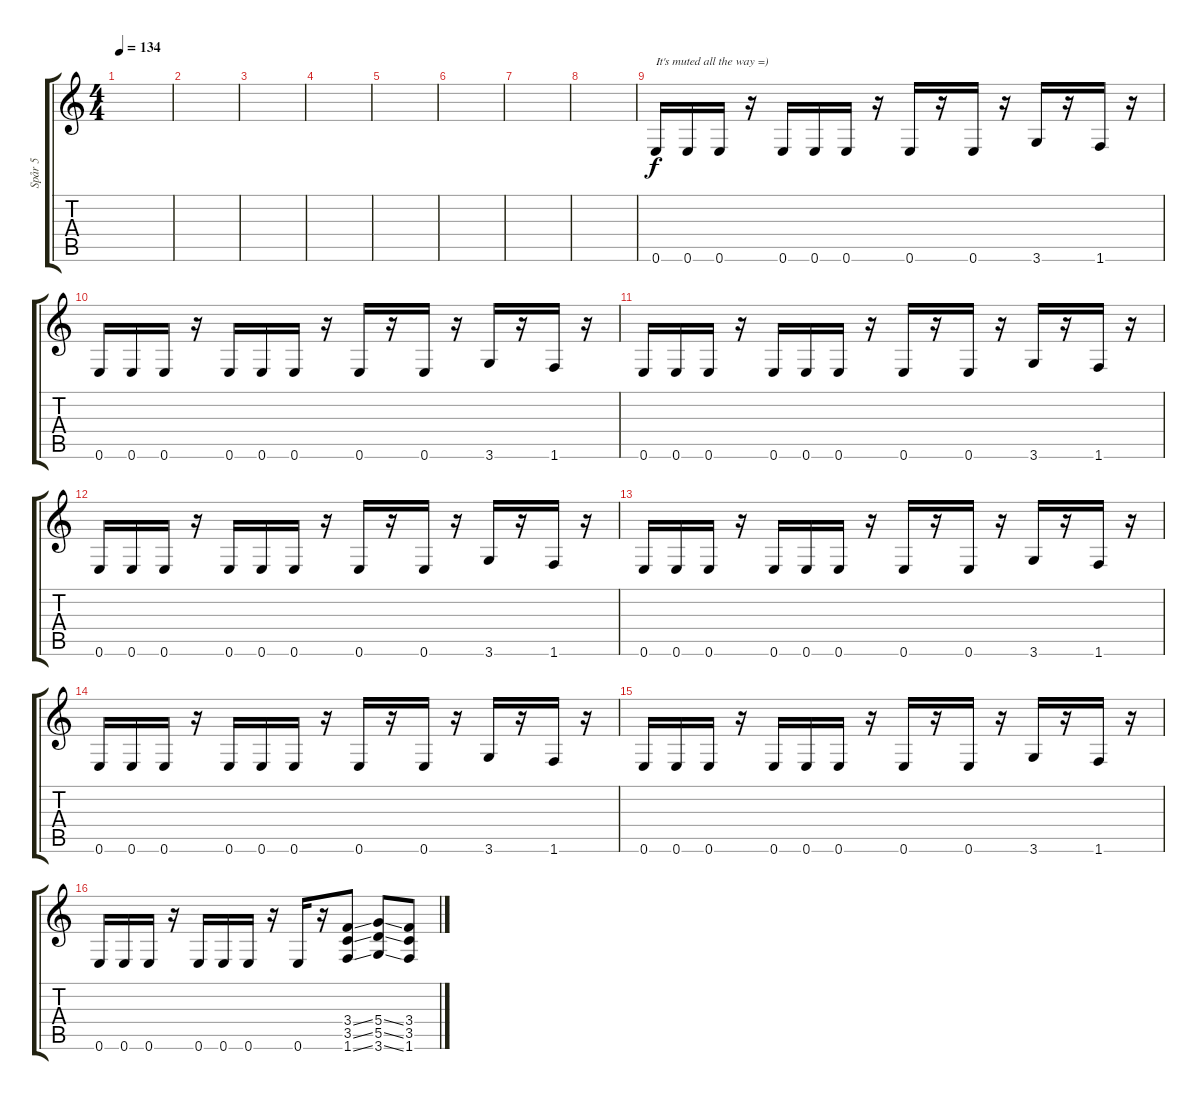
\track ("Spår 5" "Spår 5") {instrument distortionguitar}
\staff {score tabs}
\tuning (E4 B3 G3 D3 A2 E2) {hide}
\ts (4 4)
\tempo 134
\clef g2
\ks c
|
|
|
|
|
|
|
|
0.6.16{txt "It's muted all the way =)"} 0.6.16 0.6.16 r.16 0.6.16 0.6.16 0.6.16 r.16 0.6.16 r.16 0.6.16 r.16 3.6.16 r.16 1.6.16 r.16 |
0.6.16 0.6.16 0.6.16 r.16 0.6.16 0.6.16 0.6.16 r.16 0.6.16 r.16 0.6.16 r.16 3.6.16 r.16 1.6.16 r.16 |
0.6.16 0.6.16 0.6.16 r.16 0.6.16 0.6.16 0.6.16 r.16 0.6.16 r.16 0.6.16 r.16 3.6.16 r.16 1.6.16 r.16 |
0.6.16 0.6.16 0.6.16 r.16 0.6.16 0.6.16 0.6.16 r.16 0.6.16 r.16 0.6.16 r.16 3.6.16 r.16 1.6.16 r.16 |
0.6.16 0.6.16 0.6.16 r.16 0.6.16 0.6.16 0.6.16 r.16 0.6.16 r.16 0.6.16 r.16 3.6.16 r.16 1.6.16 r.16 |
0.6.16 0.6.16 0.6.16 r.16 0.6.16 0.6.16 0.6.16 r.16 0.6.16 r.16 0.6.16 r.16 3.6.16 r.16 1.6.16 r.16 |
0.6.16 0.6.16 0.6.16 r.16 0.6.16 0.6.16 0.6.16 r.16 0.6.16 r.16 0.6.16 r.16 3.6.16 r.16 1.6.16 r.16 |
0.6.16 0.6.16 0.6.16 r.16 0.6.16 0.6.16 0.6.16 r.16 0.6.16 r.16 (3.4{ss} 3.5{ss} 1.6{ss}).8 (5.4{ss} 5.5{ss} 3.6{ss}).8 (3.4 3.5 1.6).8
